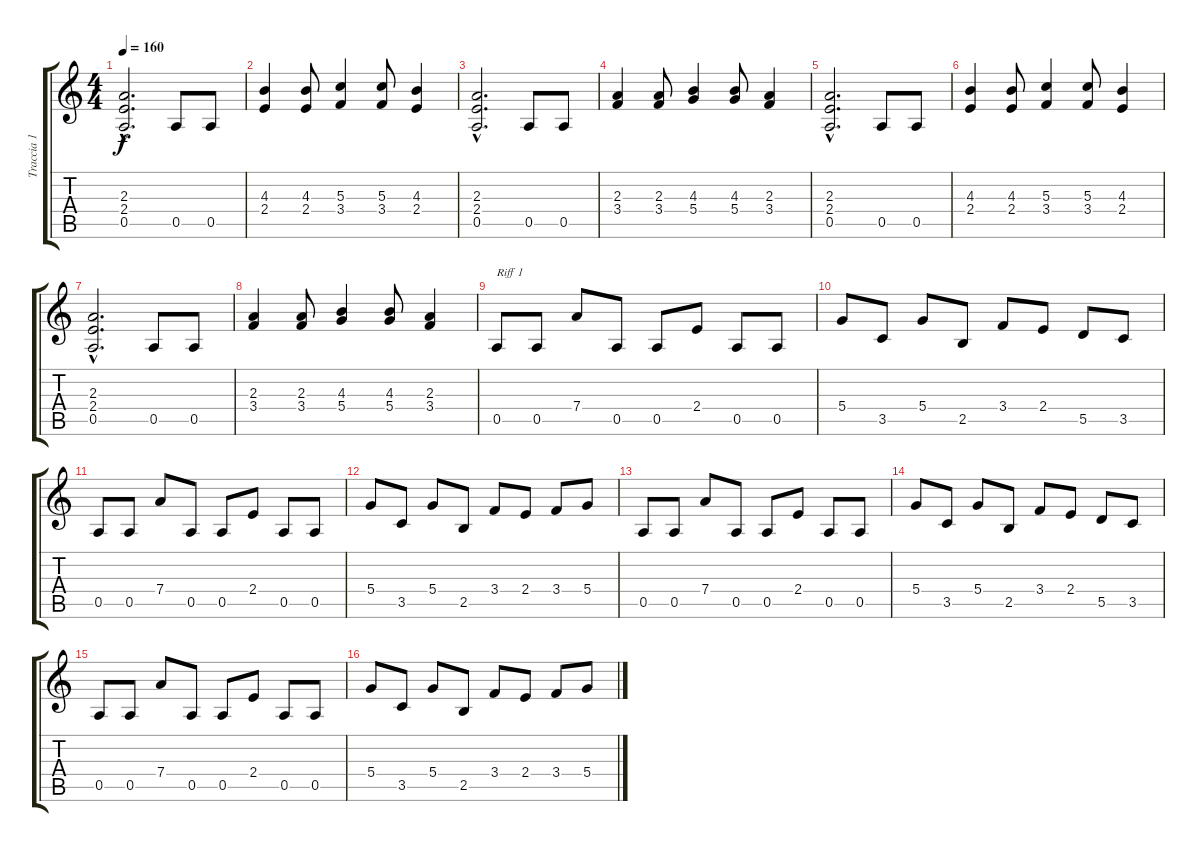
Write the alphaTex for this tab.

\track ("Traccia 1" "Traccia 1") {instrument distortionguitar}
\staff {score tabs}
\tuning (E4 B3 G3 D3 A2 E2) {hide}
\ts (4 4)
\tempo 160
\clef g2
\ks c
(2.3{hac} 2.4{hac} 0.5{hac}).2{d dy f} 0.5.8 0.5.8 |
(4.3 2.4).4 (4.3 2.4).8 (5.3 3.4).4 (5.3 3.4).8 (4.3 2.4).4 |
(2.3{hac} 2.4{hac} 0.5{hac}).2{d} 0.5.8 0.5.8 |
(2.3 3.4).4 (2.3 3.4).8 (4.3 5.4).4 (4.3 5.4).8 (2.3 3.4).4 |
(2.3{hac} 2.4{hac} 0.5{hac}).2{d} 0.5.8 0.5.8 |
(4.3 2.4).4 (4.3 2.4).8 (5.3 3.4).4 (5.3 3.4).8 (4.3 2.4).4 |
(2.3{hac} 2.4{hac} 0.5{hac}).2{d} 0.5.8 0.5.8 |
(2.3 3.4).4 (2.3 3.4).8 (4.3 5.4).4 (4.3 5.4).8 (2.3 3.4).4 |
0.5.8{txt "Riff 1"} 0.5.8 7.4.8 0.5.8 0.5.8 2.4.8 0.5.8 0.5.8 |
5.4.8 3.5.8 5.4.8 2.5.8 3.4.8 2.4.8 5.5.8 3.5.8 |
0.5.8 0.5.8 7.4.8 0.5.8 0.5.8 2.4.8 0.5.8 0.5.8 |
5.4.8 3.5.8 5.4.8 2.5.8 3.4.8 2.4.8 3.4.8 5.4.8 |
0.5.8 0.5.8 7.4.8 0.5.8 0.5.8 2.4.8 0.5.8 0.5.8 |
5.4.8 3.5.8 5.4.8 2.5.8 3.4.8 2.4.8 5.5.8 3.5.8 |
0.5.8 0.5.8 7.4.8 0.5.8 0.5.8 2.4.8 0.5.8 0.5.8 |
5.4.8 3.5.8 5.4.8 2.5.8 3.4.8 2.4.8 3.4.8 5.4.8
